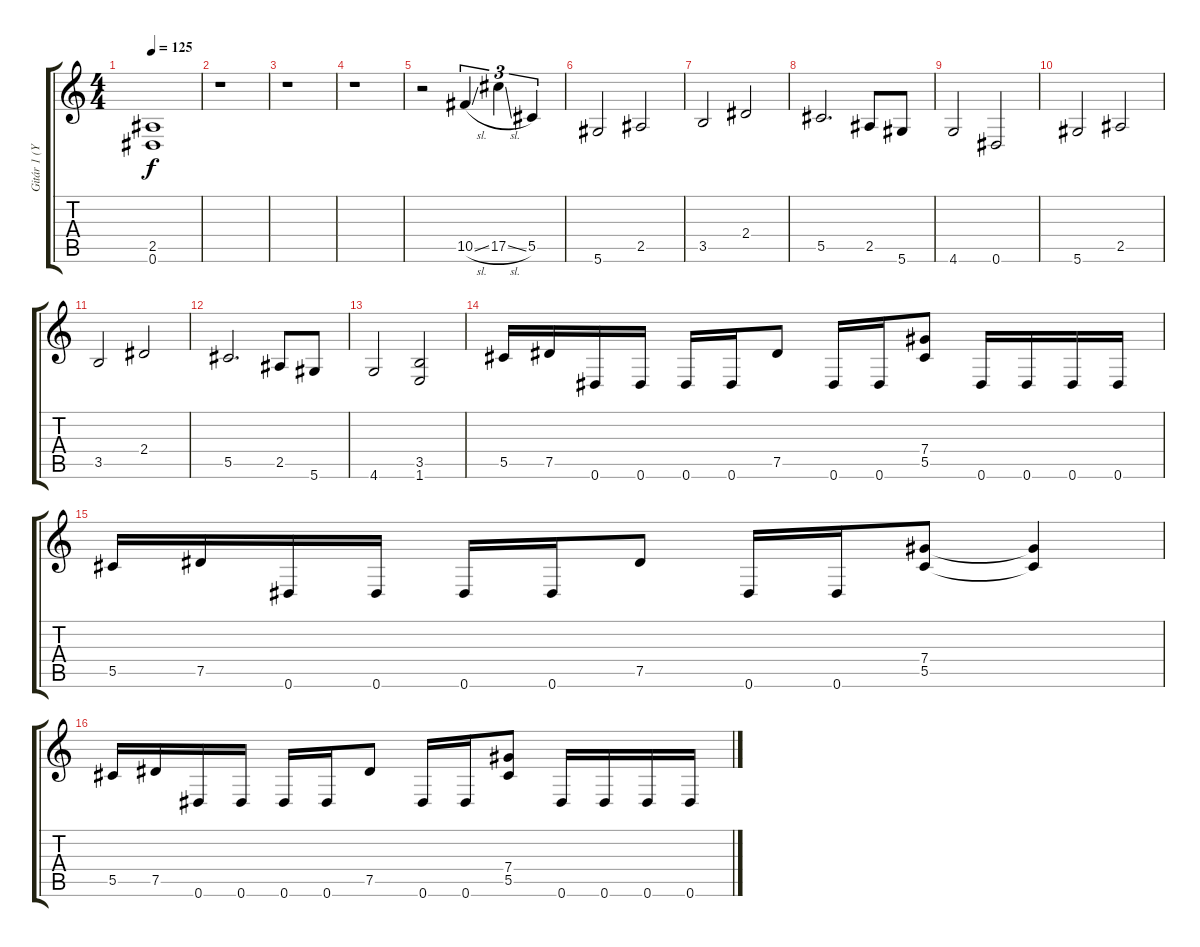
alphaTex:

\track ("Gitár 1 (Yngwie Mamsteen)" "Gitár 1 (Y") {instrument distortionguitar}
\staff {score tabs}
\tuning (Eb4 Bb3 Gb3 Db3 Ab2 Eb2) {hide}
\ts (4 4)
\tempo 125
\clef g2
\ks c
(2.5{t} 0.6{t}).1{dy f} |
r.1 |
r.1 |
r.1 |
r.2 10.5{sl}.4{tu (3 2)} 17.5{sl}.4{tu (3 2)} 5.5.4{tu (3 2)} |
5.6.2 2.5.2 |
3.5.2 2.4.2 |
5.5.2{d} 2.5.8 5.6.8 |
4.6.2 0.6.2 |
5.6.2 2.5.2 |
3.5.2 2.4.2 |
5.5.2{d} 2.5.8 5.6.8 |
4.6.2 (3.5 1.6).2 |
5.5.16 7.5.16 0.6.16 0.6.16 0.6.16 0.6.16 7.5.8 0.6.16 0.6.16 (7.4 5.5).8 0.6.16 0.6.16 0.6.16 0.6.16 |
5.5.16 7.5.16 0.6.16 0.6.16 0.6.16 0.6.16 7.5.8 0.6.16 0.6.16 (7.4 5.5).8 (7.4{t} 5.5{t}).4 |
5.5.16 7.5.16 0.6.16 0.6.16 0.6.16 0.6.16 7.5.8 0.6.16 0.6.16 (7.4 5.5).8 0.6.16 0.6.16 0.6.16 0.6.16
